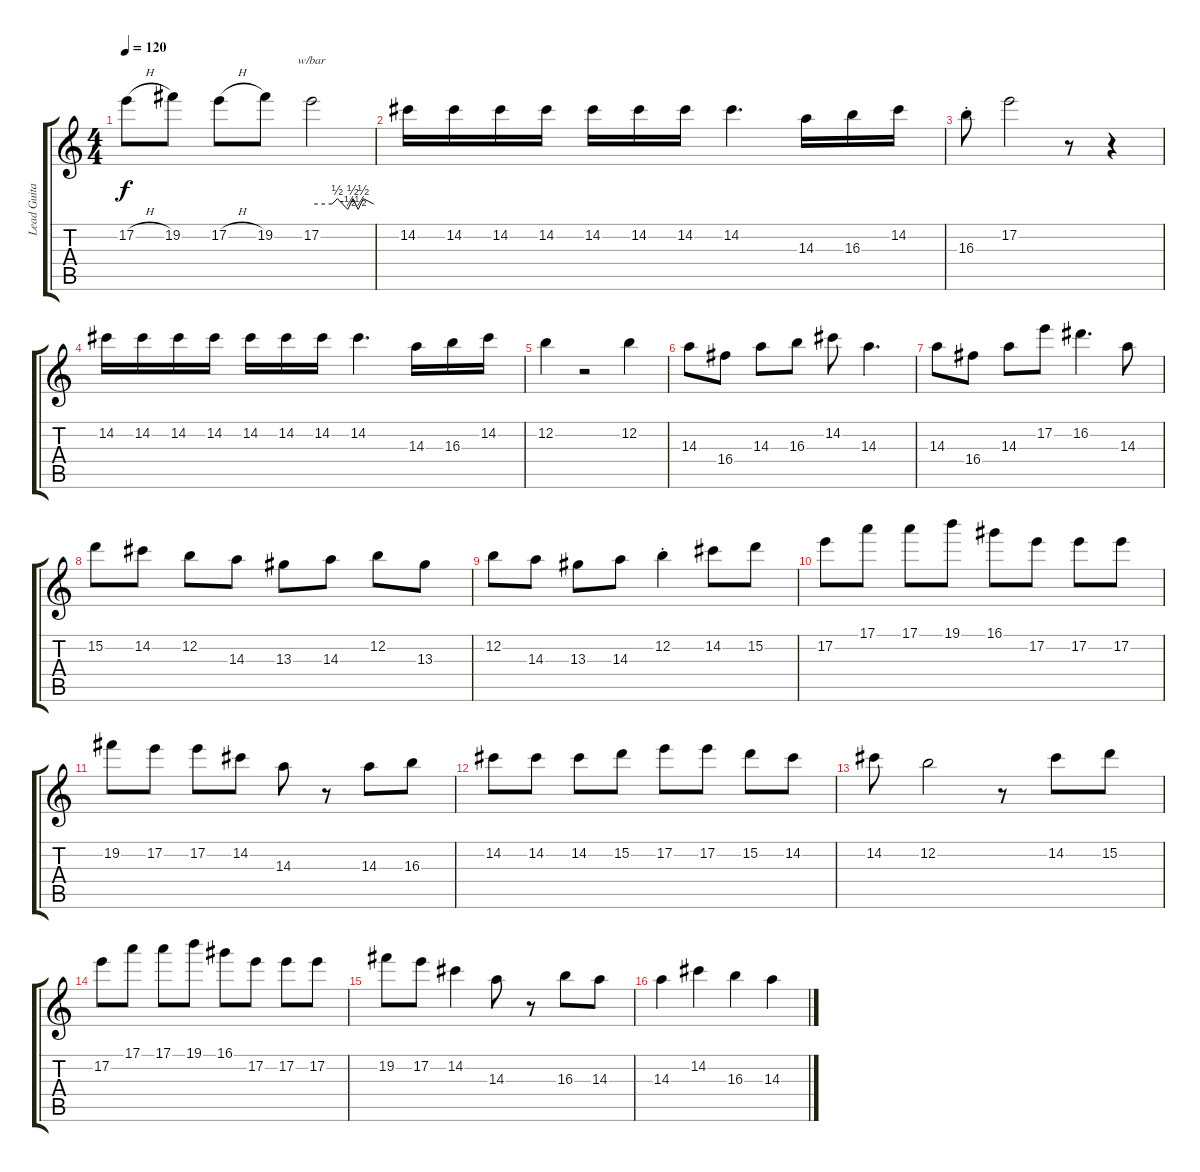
\track ("Lead Guitar" "Lead Guita") {instrument overdrivenguitar}
\staff {score tabs}
\tuning (E4 B3 G3 D3 A2 E2) {hide}
\ts (4 4)
\tempo 120
\clef g2
\ks c
17.2{h}.8{dy f} 19.2.8 17.2{h}.8 19.2.8 17.2.2{tbe (custom default 0 0 20 0 25 2 30 0 35 -2 40 2 45 -2 50 2 60 0)} |
14.2.16 14.2.16 14.2.16 14.2.16 14.2.16 14.2.16 14.2.16 14.2.4{d} 14.3.16 16.3.16 14.2.16 |
16.3{st}.8 17.2.2 r.8 r.4 |
14.2.16 14.2.16 14.2.16 14.2.16 14.2.16 14.2.16 14.2.16 14.2.4{d} 14.3.16 16.3.16 14.2.16 |
12.2.4 r.2 12.2.4 |
14.3.8 16.4.8 14.3.8 16.3.8 14.2.8 14.3.4{d} |
14.3.8 16.4.8 14.3.8 17.2.8 16.2.4{d} 14.3.8 |
15.2.8 14.2.8 12.2.8 14.3.8 13.3.8 14.3.8 12.2.8 13.3.8 |
12.2.8 14.3.8 13.3.8 14.3.8 12.2{st}.4 14.2.8 15.2.8 |
17.2.8 17.1.8 17.1.8 19.1.8 16.1.8 17.2.8 17.2.8 17.2.8 |
19.2.8 17.2.8 17.2.8 14.2.8 14.3.8 r.8 14.3.8 16.3.8 |
14.2.8 14.2.8 14.2.8 15.2.8 17.2.8 17.2.8 15.2.8 14.2.8 |
14.2.8 12.2.2 r.8 14.2.8 15.2.8 |
17.2.8 17.1.8 17.1.8 19.1.8 16.1.8 17.2.8 17.2.8 17.2.8 |
19.2.8 17.2.8 14.2.4 14.3.8 r.8 16.3.8 14.3.8 |
14.3.4 14.2.4 16.3.4 14.3.4
